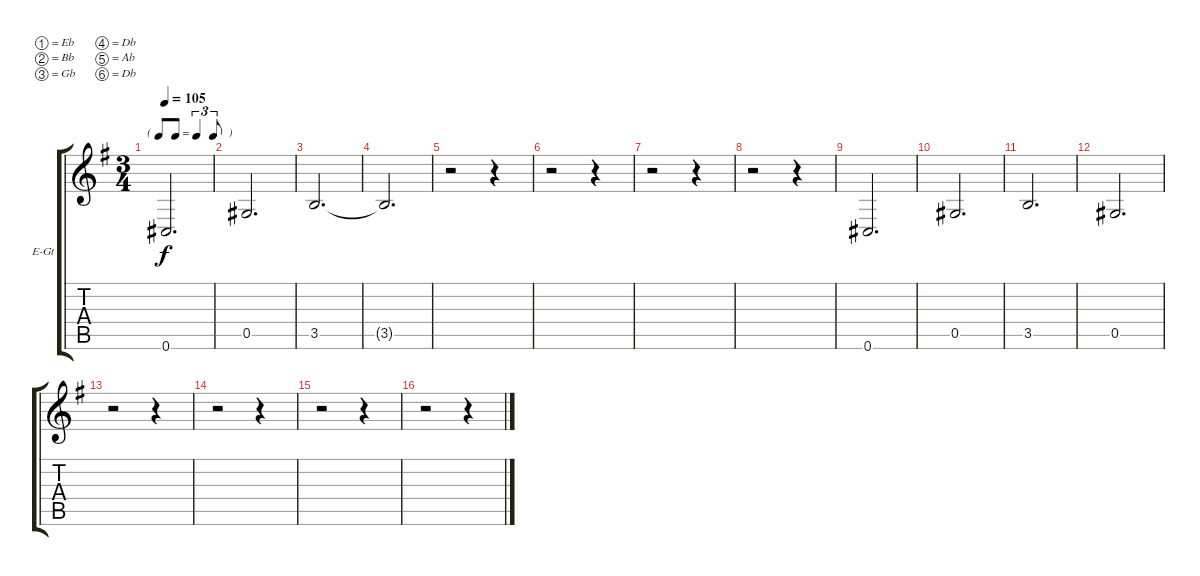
\bracketExtendMode groupsimilarinstruments
\firstSystemTrackNameOrientation horizontal
\otherSystemsTrackNameOrientation horizontal
\track ("Clean" "E-Gt") {instrument electricguitarclean}
\staff {score tabs}
\tuning (Eb4 Bb3 Gb3 Db3 Ab2 Db2)
\ts (3 4)
\tf triplet8th
\tempo 105
\clef g2
\ks g
0.6.2{d dy f} |
0.5.2{d} |
3.5.2{d} |
3.5{t}.2{d} |
r.2 r.4 |
r.2 r.4 |
r.2 r.4 |
r.2 r.4 |
0.6.2{d} |
0.5.2{d} |
3.5.2{d} |
0.5.2{d} |
r.2 r.4 |
r.2 r.4 |
r.2 r.4 |
r.2 r.4
